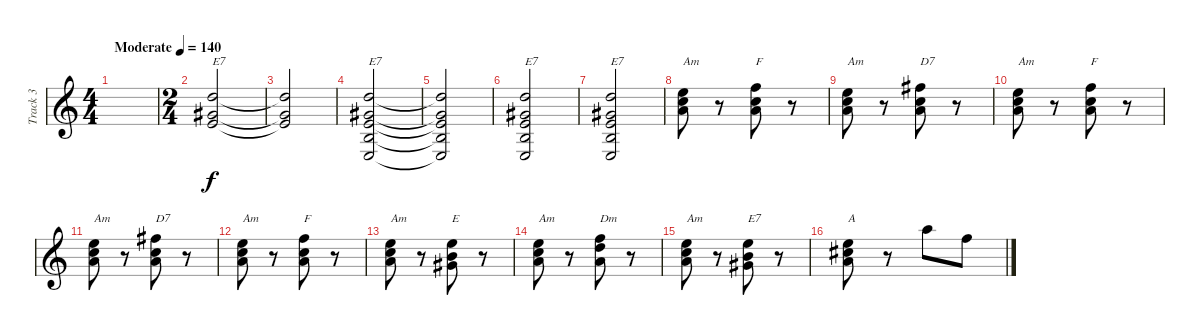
\track ("Track 3" "Track 3") {instrument acousticguitarsteel}
\staff {score}
\tuning (E4 B3 G3 D3 A2 E2) {hide}
\ts (4 4)
\tempo (140 "Moderate")
\clef g2
\ks c
|
\ts (2 4)
(3.2 1.3 2.4).2{txt "E7"} |
(3.2{t} 1.3{t} 2.4{t}).2 |
(3.2 1.3 2.4 2.5 0.6).2{txt "E7"} |
(3.2{t} 1.3{t} 2.4{t} 2.5{t} 0.6{t}).2 |
(3.2 1.3 2.4 2.5 0.6).2{txt "E7"} |
(3.2 1.3 2.4 2.5 0.6).2{txt "E7"} |
(0.1 1.2 2.3).8{txt "Am"} r.8 (1.1 1.2 2.3).8{txt "F"} r.8 |
(0.1 1.2 2.3).8{txt "Am"} r.8 (2.1 1.2 2.3).8{txt "D7"} r.8 |
(0.1 1.2 2.3).8{txt "Am"} r.8 (1.1 1.2 2.3).8{txt "F"} r.8 |
(0.1 1.2 2.3).8{txt "Am"} r.8 (2.1 1.2 2.3).8{txt "D7"} r.8 |
(0.1 1.2 2.3).8{txt "Am"} r.8 (1.1 1.2 2.3).8{txt "F"} r.8 |
(0.1 1.2 2.3).8{txt "Am"} r.8 (0.1 0.2 1.3).8{txt "E"} r.8 |
(0.1 1.2 2.3).8{txt "Am"} r.8 (1.1 3.2 2.3).8{txt "Dm"} r.8 |
(0.1 1.2 2.3).8{txt "Am"} r.8 (0.1 0.2 1.3).8{txt "E7"} r.8 |
(0.1 2.2 2.3).8{txt "A"} r.8 5.1.8 6.2.8
